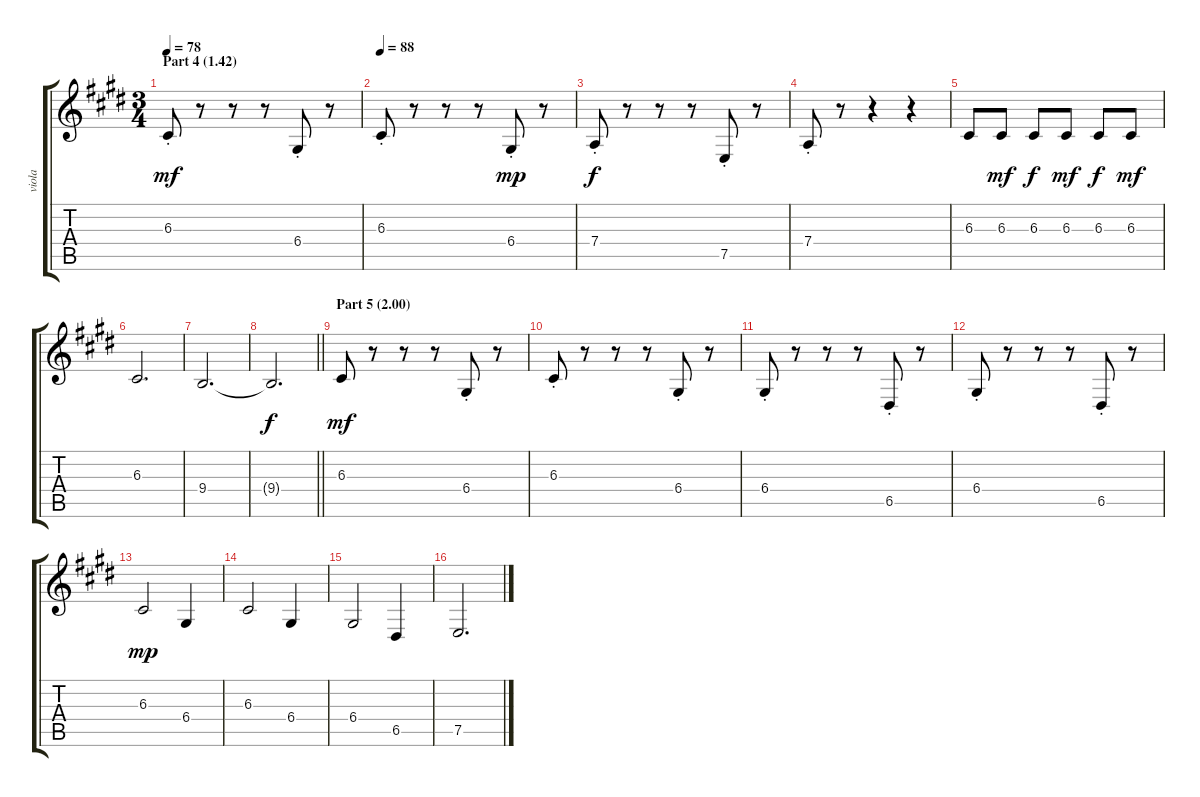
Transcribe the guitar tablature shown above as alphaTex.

\track ("viola" "viola") {instrument viola}
\staff {score tabs}
\tuning (E4 B3 G3 D3 A2 E2) {hide}
\ts (3 4)
\section ("" "Part 4 (1.42)")
\tempo 78
\clef g2
\ks e
6.3{st}.8{dy mf} r.8 r.8 r.8 6.4{st}.8 r.8 |
\tempo 88
6.3{st}.8 r.8 r.8 r.8 6.4{st}.8{dy mp} r.8 |
7.4{st}.8{dy f} r.8 r.8 r.8 7.5{st}.8 r.8 |
7.4{st}.8 r.8 r.4 r.4 |
6.3.8 6.3.8{dy mf} 6.3.8{dy f} 6.3.8{dy mf} 6.3.8{dy f} 6.3.8{dy mf} |
6.3.2{d} |
9.4.2{d} |
\barLineRight lightlight
9.4{t}.2{d dy f} |
\section ("" "Part 5 (2.00)")
6.3.8{dy mf} r.8 r.8 r.8 6.4{st}.8 r.8 |
6.3{st}.8 r.8 r.8 r.8 6.4{st}.8 r.8 |
6.4{st}.8 r.8 r.8 r.8 6.5{st}.8 r.8 |
6.4{st}.8 r.8 r.8 r.8 6.5{st}.8 r.8 |
6.3.2{dy mp} 6.4.4 |
6.3.2 6.4.4 |
6.4.2 6.5.4 |
7.5.2{d}
